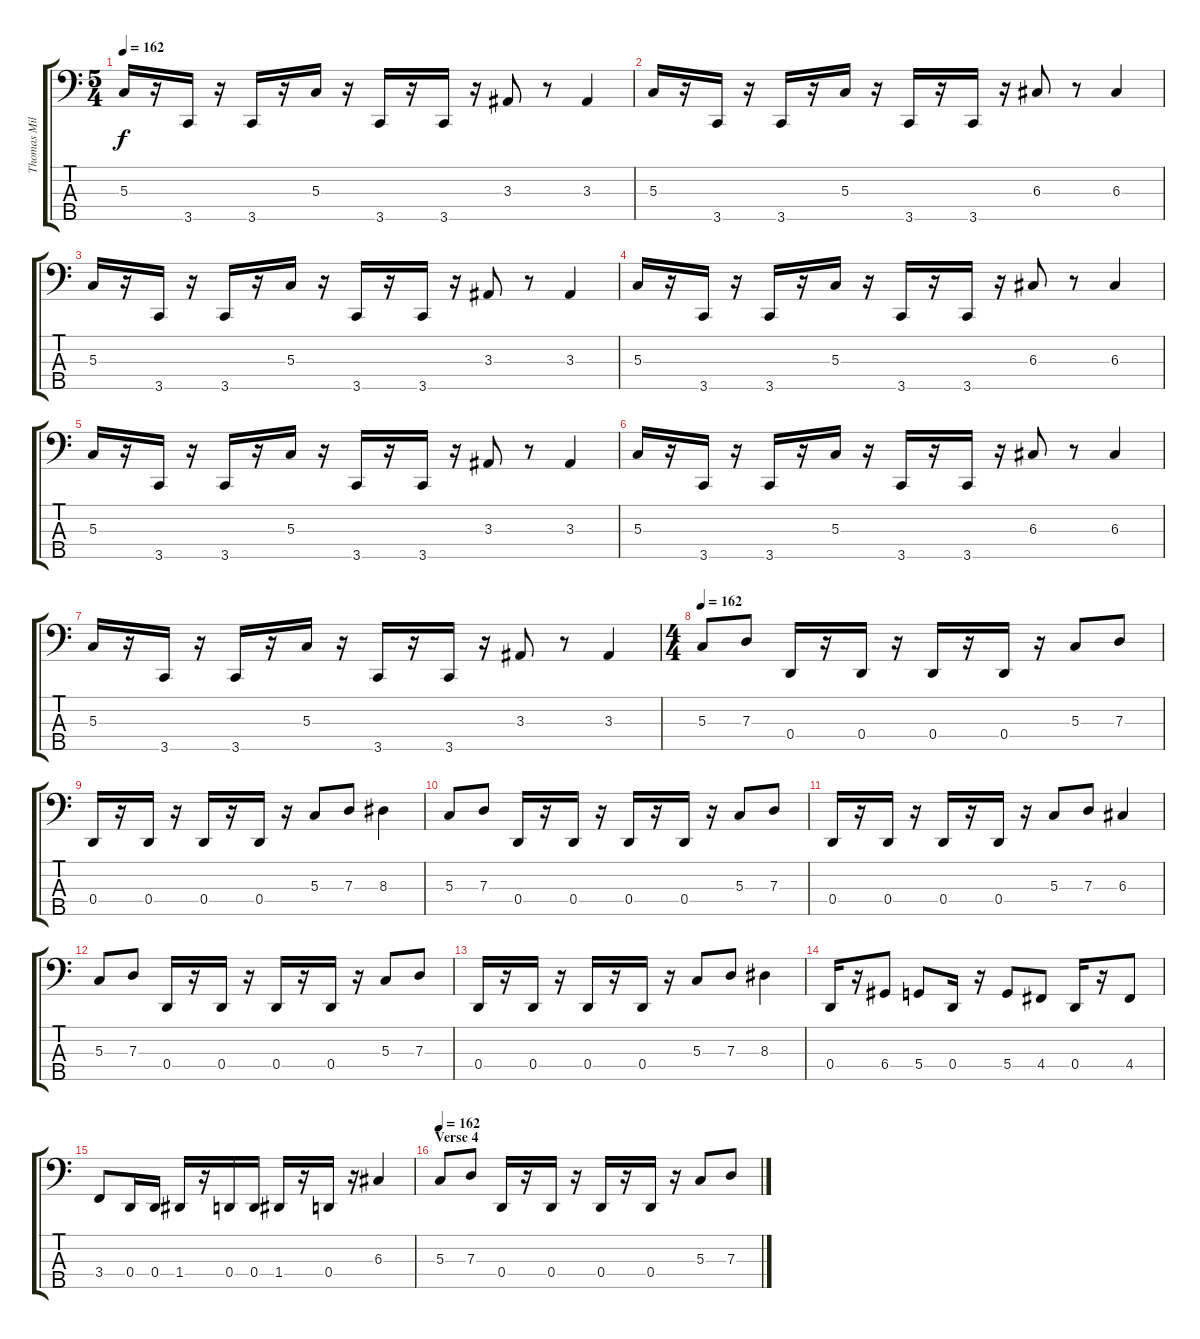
\track ("Thomas Miller" "Thomas Mil") {instrument electricbassfinger}
\staff {score tabs}
\tuning (F2 C2 G1 D1 A0) {hide}
\ts (5 4)
\tempo 162
\clef f4
\ks c
5.3.16{dy f} r.16 3.5.16 r.16 3.5.16 r.16 5.3.16 r.16 3.5.16 r.16 3.5.16 r.16 3.3.8 r.8 3.3.4 |
5.3.16 r.16 3.5.16 r.16 3.5.16 r.16 5.3.16 r.16 3.5.16 r.16 3.5.16 r.16 6.3.8 r.8 6.3.4 |
5.3.16 r.16 3.5.16 r.16 3.5.16 r.16 5.3.16 r.16 3.5.16 r.16 3.5.16 r.16 3.3.8 r.8 3.3.4 |
5.3.16 r.16 3.5.16 r.16 3.5.16 r.16 5.3.16 r.16 3.5.16 r.16 3.5.16 r.16 6.3.8 r.8 6.3.4 |
5.3.16 r.16 3.5.16 r.16 3.5.16 r.16 5.3.16 r.16 3.5.16 r.16 3.5.16 r.16 3.3.8 r.8 3.3.4 |
5.3.16 r.16 3.5.16 r.16 3.5.16 r.16 5.3.16 r.16 3.5.16 r.16 3.5.16 r.16 6.3.8 r.8 6.3.4 |
5.3.16 r.16 3.5.16 r.16 3.5.16 r.16 5.3.16 r.16 3.5.16 r.16 3.5.16 r.16 3.3.8 r.8 3.3.4 |
\ts (4 4)
\tempo 162
5.3.8 7.3.8 0.4.16 r.16 0.4.16 r.16 0.4.16 r.16 0.4.16 r.16 5.3.8 7.3.8 |
0.4.16 r.16 0.4.16 r.16 0.4.16 r.16 0.4.16 r.16 5.3.8 7.3.8 8.3.4 |
5.3.8 7.3.8 0.4.16 r.16 0.4.16 r.16 0.4.16 r.16 0.4.16 r.16 5.3.8 7.3.8 |
0.4.16 r.16 0.4.16 r.16 0.4.16 r.16 0.4.16 r.16 5.3.8 7.3.8 6.3.4 |
5.3.8 7.3.8 0.4.16 r.16 0.4.16 r.16 0.4.16 r.16 0.4.16 r.16 5.3.8 7.3.8 |
0.4.16 r.16 0.4.16 r.16 0.4.16 r.16 0.4.16 r.16 5.3.8 7.3.8 8.3.4 |
0.4.16 r.16 6.4.8 5.4.8 0.4.16 r.16 5.4.8 4.4.8 0.4.16 r.16 4.4.8 |
3.4.8 0.4.16 0.4.16 1.4.16 r.16 0.4.16 0.4.16 1.4.16 r.16 0.4.16 r.16 6.3.4 |
\section ("" "Verse 4")
\tempo 162
5.3.8 7.3.8 0.4.16 r.16 0.4.16 r.16 0.4.16 r.16 0.4.16 r.16 5.3.8 7.3.8
